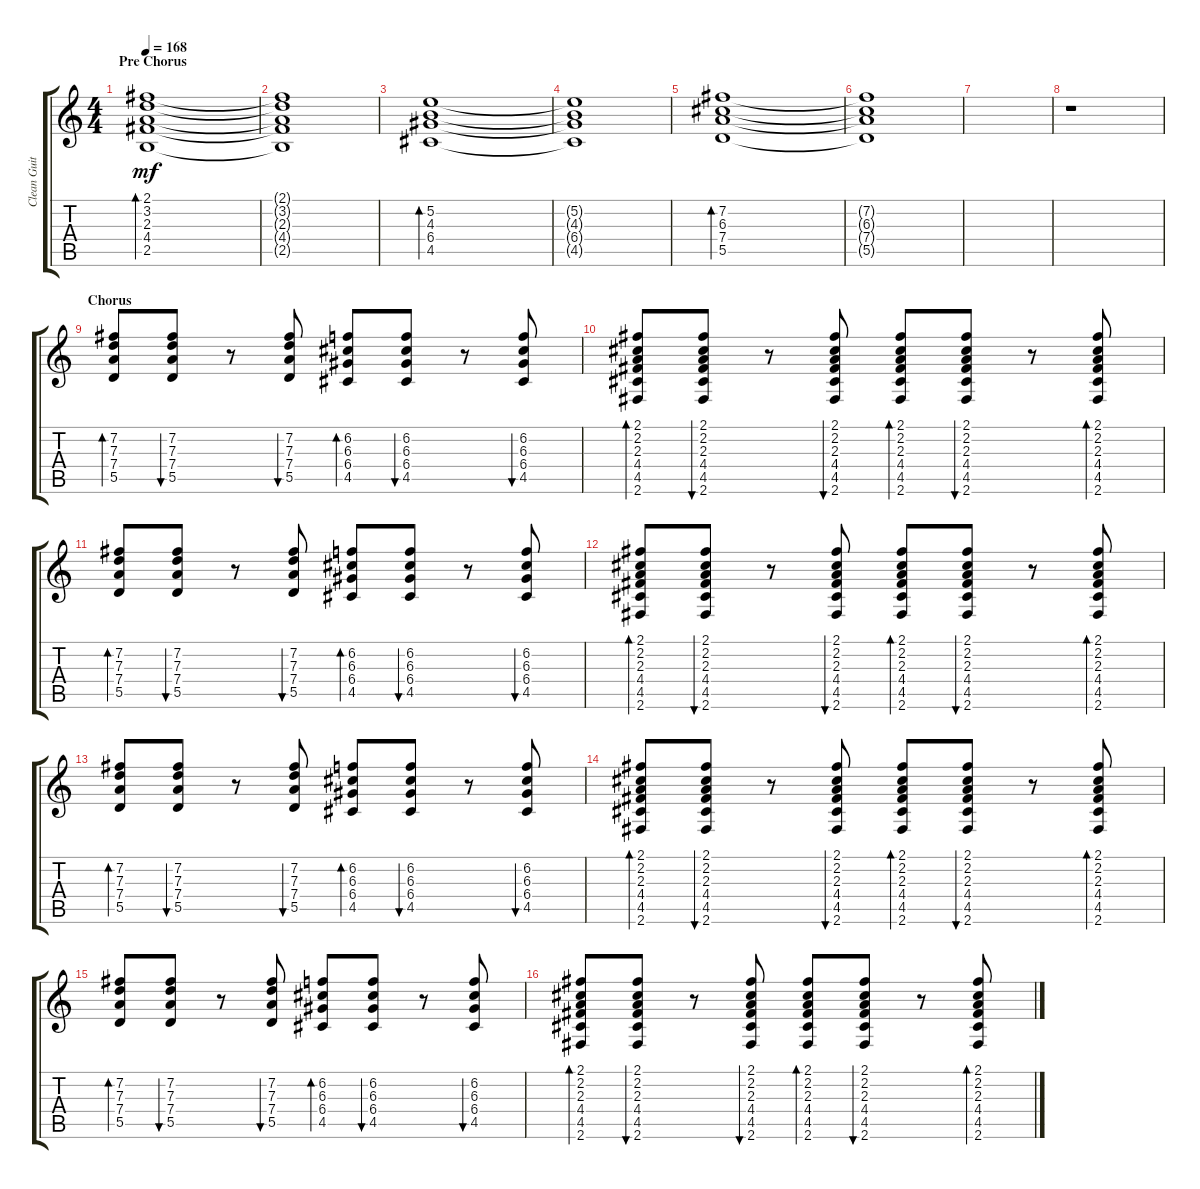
\track ("Clean Guitar" "Clean Guit") {instrument electricguitarclean}
\staff {score tabs}
\tuning (E4 B3 G3 D3 A2 E2) {hide}
\ts (4 4)
\section ("" "Pre Chorus")
\tempo 168
\clef g2
\ks c
(2.1 3.2 2.3 4.4 2.5).1{bd 30 dy mf} |
(2.1{t} 3.2{t} 2.3{t} 4.4{t} 2.5{t}).1 |
(5.2 4.3 6.4 4.5).1{bd 30} |
(5.2{t} 4.3{t} 6.4{t} 4.5{t}).1 |
(7.2 6.3 7.4 5.5).1{bd 30} |
(7.2{t} 6.3{t} 7.4{t} 5.5{t}).1 |
|
r.1 |
\section ("" "Chorus")
(7.2 7.3 7.4 5.5).8{bd 30} (7.2 7.3 7.4 5.5).8{bu 30} r.8 (7.2 7.3 7.4 5.5).8{bu 30} (6.2 6.3 6.4 4.5).8{bd 30} (6.2 6.3 6.4 4.5).8{bu 30} r.8 (6.2 6.3 6.4 4.5).8{bu 30} |
(2.1 2.2 2.3 4.4 4.5 2.6).8{bd 30} (2.1 2.2 2.3 4.4 4.5 2.6).8{bu 30} r.8 (2.1 2.2 2.3 4.4 4.5 2.6).8{bu 30} (2.1 2.2 2.3 4.4 4.5 2.6).8{bd 30} (2.1 2.2 2.3 4.4 4.5 2.6).8{bu 30} r.8 (2.1 2.2 2.3 4.4 4.5 2.6).8{bd 30} |
(7.2 7.3 7.4 5.5).8{bd 30} (7.2 7.3 7.4 5.5).8{bu 30} r.8 (7.2 7.3 7.4 5.5).8{bu 30} (6.2 6.3 6.4 4.5).8{bd 30} (6.2 6.3 6.4 4.5).8{bu 30} r.8 (6.2 6.3 6.4 4.5).8{bu 30} |
(2.1 2.2 2.3 4.4 4.5 2.6).8{bd 30} (2.1 2.2 2.3 4.4 4.5 2.6).8{bu 30} r.8 (2.1 2.2 2.3 4.4 4.5 2.6).8{bu 30} (2.1 2.2 2.3 4.4 4.5 2.6).8{bd 30} (2.1 2.2 2.3 4.4 4.5 2.6).8{bu 30} r.8 (2.1 2.2 2.3 4.4 4.5 2.6).8{bd 30} |
(7.2 7.3 7.4 5.5).8{bd 30} (7.2 7.3 7.4 5.5).8{bu 30} r.8 (7.2 7.3 7.4 5.5).8{bu 30} (6.2 6.3 6.4 4.5).8{bd 30} (6.2 6.3 6.4 4.5).8{bu 30} r.8 (6.2 6.3 6.4 4.5).8{bu 30} |
(2.1 2.2 2.3 4.4 4.5 2.6).8{bd 30} (2.1 2.2 2.3 4.4 4.5 2.6).8{bu 30} r.8 (2.1 2.2 2.3 4.4 4.5 2.6).8{bu 30} (2.1 2.2 2.3 4.4 4.5 2.6).8{bd 30} (2.1 2.2 2.3 4.4 4.5 2.6).8{bu 30} r.8 (2.1 2.2 2.3 4.4 4.5 2.6).8{bd 30} |
(7.2 7.3 7.4 5.5).8{bd 30} (7.2 7.3 7.4 5.5).8{bu 30} r.8 (7.2 7.3 7.4 5.5).8{bu 30} (6.2 6.3 6.4 4.5).8{bd 30} (6.2 6.3 6.4 4.5).8{bu 30} r.8 (6.2 6.3 6.4 4.5).8{bu 30} |
(2.1 2.2 2.3 4.4 4.5 2.6).8{bd 30} (2.1 2.2 2.3 4.4 4.5 2.6).8{bu 30} r.8 (2.1 2.2 2.3 4.4 4.5 2.6).8{bu 30} (2.1 2.2 2.3 4.4 4.5 2.6).8{bd 30} (2.1 2.2 2.3 4.4 4.5 2.6).8{bu 30} r.8 (2.1 2.2 2.3 4.4 4.5 2.6).8{bd 30}
